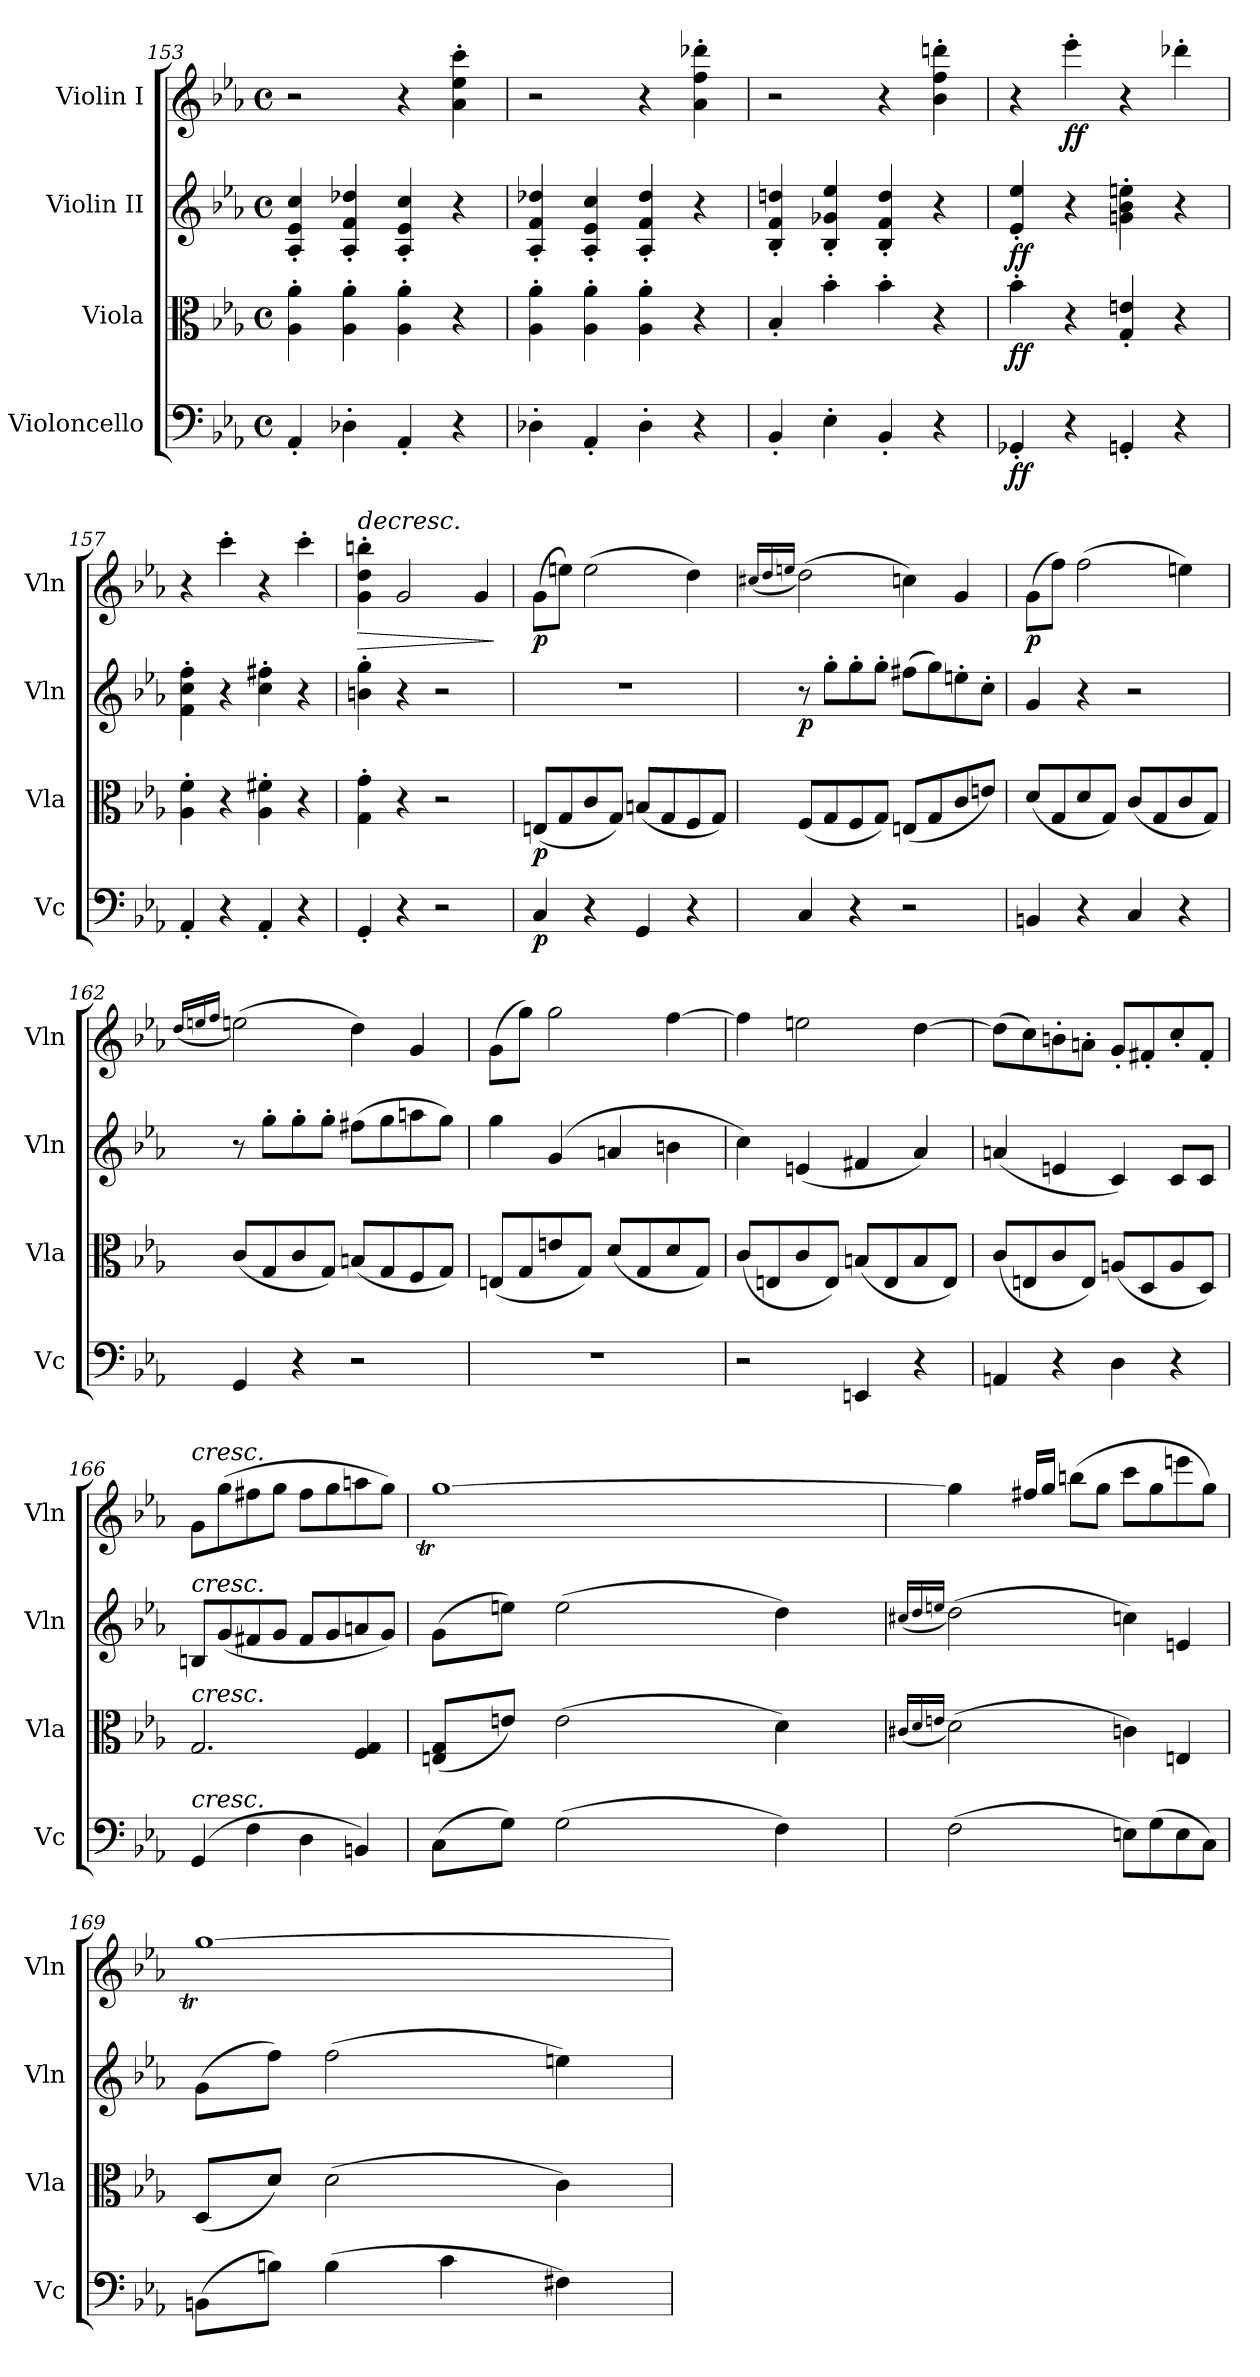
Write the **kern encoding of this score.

**kern	**dynam	**kern	**dynam	**kern	**dynam	**kern	**dynam
*part4	*part4	*part3	*part3	*part2	*part2	*part1	*part1
*staff4	*staff4	*staff3	*staff3	*staff2	*staff2	*staff1	*staff1
*I"Violoncello	*	*I"Viola	*	*I"Violin II	*	*I"Violin I	*
*I'Vc	*	*I'Vla	*	*I'Vln	*	*I'Vln	*
*clefF4	*	*clefC3	*	*clefG2	*	*clefG2	*
*k[b-e-a-]	*	*k[b-e-a-]	*	*k[b-e-a-]	*	*k[b-e-a-]	*
*M4/4	*	*M4/4	*	*M4/4	*	*M4/4	*
*met(c)	*	*met(c)	*	*met(c)	*	*met(c)	*
=153	=153	=153	=153	=153	=153	=153	=153
4AA-'/	.	4A-\' 4a-\'	.	4A-/' 4e-/' 4cc/'	.	2r	.
4D-X'\	.	4A-\' 4a-\'	.	4A-/' 4f/' 4dd-X/'	.	.	.
4AA-'/	.	4A-\' 4a-\'	.	4A-/' 4e-/' 4cc/'	.	4r	.
4r	.	4r	.	4r	.	4a-\' 4ee-\' 4ccc\'	.
=154	=154	=154	=154	=154	=154	=154	=154
4D-X'\	.	4A-\' 4a-\'	.	4A-/' 4f/' 4dd-X/'	.	2r	.
4AA-'/	.	4A-\' 4a-\'	.	4A-/' 4e-/' 4cc/'	.	.	.
4D-'\	.	4A-\' 4a-\'	.	4A-/' 4f/' 4dd-/'	.	4r	.
4r	.	4r	.	4r	.	4a-\' 4ff\' 4ddd-X\'	.
=155	=155	=155	=155	=155	=155	=155	=155
4BB-'/	.	4B-'/	.	4B-/' 4f/' 4ddn/'	.	2r	.
4E-'\	.	4b-'\	.	4B-/' 4g-X/' 4ee-/'	.	.	.
4BB-'/	.	4b-'\	.	4B-/' 4f/' 4dd/'	.	4r	.
4r	.	4r	.	4r	.	4b-\' 4ff\' 4dddn\'	.
=156	=156	=156	=156	=156	=156	=156	=156
!	!LO:DY:b	!	!LO:DY:b	!	!LO:DY:b	!	!
4GG-X'/	ff	4b-'\	ff	4e-/' 4ee-/'	ff	4r	.
!	!	!	!	!	!	!	!LO:DY:b
4r	.	4r	.	4r	.	4eee-'\	ff
4GGn'/	.	4G/' 4en/'	.	4gn\' 4b-\' 4een\'	.	4r	.
4r	.	4r	.	4r	.	4ddd-X'\	.
!!LO:LB:g=z
=157	=157	=157	=157	=157	=157	=157	=157
4AA-'/	.	4A-\' 4f\'	.	4f\' 4cc\' 4ff\'	.	4r	.
4r	.	4r	.	4r	.	4ccc'\	.
4AA-'/	.	4A-\' 4f#X\'	.	4cc\' 4ff#X\'	.	4r	.
4r	.	4r	.	4r	.	4ccc'\	.
=158	=158	=158	=158	=158	=158	=158	=158
!	!	!	!	!	!	!LO:TX:a:i:t=decresc.	!
!	!	!	!	!	!	!	!LO:HP:b
4GG'/	.	4G\' 4g\'	.	4bn\' 4gg\'	.	4g\' 4dd\' 4bbn\'	>
4r	.	4r	.	4r	.	2g/	.
2r	.	2r	.	2r	.	.	.
.	.	.	.	.	.	4g/	.
.	.	.	.	.	.	.	]
=159	=159	=159	=159	=159	=159	=159	=159
!	!LO:DY:b	!	!LO:DY:b	!	!	!	!LO:DY:b
4C/	p	(8En/L	p	1r	.	(8g\L	p
.	.	8G/	.	.	.	8een\J)	.
4r	.	8c/	.	.	.	(2ee\	.
.	.	8G/J)	.	.	.	.	.
4GG/	.	(8Bn/L	.	.	.	.	.
.	.	8G/	.	.	.	.	.
4r	.	8F/	.	.	.	4dd\)	.
.	.	8G/J)	.	.	.	.	.
=160	=160	=160	=160	=160	=160	=160	=160
.	.	.	.	.	.	(16qcc#X/LL	.
.	.	.	.	.	.	16qdd/	.
.	.	.	.	.	.	16qeen/JJ	.
!	!	!	!	!	!LO:DY:b	!	!
4C/	.	(8F/L	.	8r	p	(2dd\)	.
.	.	8G/	.	8gg'\L	.	.	.
4r	.	8F/	.	8gg'\	.	.	.
.	.	8G/J)	.	8gg'\J	.	.	.
2r	.	(8En/L	.	(8ff#X\L	.	4ccn\)	.
.	.	8G/	.	8gg\)	.	.	.
.	.	8c/	.	8een'\	.	4g/	.
.	.	8en/J)	.	8cc'\J	.	.	.
=161	=161	=161	=161	=161	=161	=161	=161
!	!	!	!	!	!	!	!LO:DY:b
4BBn/	.	(8d/L	.	4g/	.	(8g\L	p
.	.	8G/	.	.	.	8ff\J)	.
4r	.	8d/	.	4r	.	(2ff\	.
.	.	8G/J)	.	.	.	.	.
4C/	.	(8c/L	.	2r	.	.	.
.	.	8G/	.	.	.	.	.
4r	.	8c/	.	.	.	4een\)	.
.	.	8G/J)	.	.	.	.	.
!!LO:LB:g=z
=162	=162	=162	=162	=162	=162	=162	=162
.	.	.	.	.	.	(16qdd/LL	.
.	.	.	.	.	.	16qeen/	.
.	.	.	.	.	.	16qff/JJ	.
4GG/	.	(8c/L	.	8r	.	(2ee\)	.
.	.	8G/	.	8gg'\L	.	.	.
4r	.	8c/	.	8gg'\	.	.	.
.	.	8G/J)	.	8gg'\J	.	.	.
2r	.	(8Bn/L	.	(8ff#X\L	.	4dd\)	.
.	.	8G/	.	8gg\	.	.	.
.	.	8F/	.	8aan\	.	4g/	.
.	.	8G/J)	.	8gg\J)	.	.	.
=163	=163	=163	=163	=163	=163	=163	=163
1r	.	(8En/L	.	4gg\	.	(8g\L	.
.	.	8G/	.	.	.	8gg\J)	.
.	.	8en/	.	(4g/	.	2gg\	.
.	.	8G/J)	.	.	.	.	.
.	.	(8d/L	.	4an/	.	.	.
.	.	8G/	.	.	.	.	.
.	.	8d/	.	4bn\	.	[4ff\	.
.	.	8G/J)	.	.	.	.	.
=164	=164	=164	=164	=164	=164	=164	=164
2r	.	(8c/L	.	4cc\)	.	4ff\]	.
.	.	8En/	.	.	.	.	.
.	.	8c/	.	(4en/	.	2een\	.
.	.	8E/J)	.	.	.	.	.
4EEn/	.	(8Bn/L	.	4f#X/	.	.	.
.	.	8E/	.	.	.	.	.
4r	.	8B/	.	4a-/)	.	[4dd\	.
.	.	8E/J)	.	.	.	.	.
=165	=165	=165	=165	=165	=165	=165	=165
4AAn/	.	(8c/L	.	(4an/	.	(8dd\L]	.
.	.	8En/	.	.	.	8cc\)	.
4r	.	8c/	.	4en/	.	8bn'\	.
.	.	8E/J)	.	.	.	8an'\J	.
4D\	.	(8An/L	.	4c/)	.	8g'/L	.
.	.	8D/	.	.	.	8f#X'/	.
4r	.	8A/	.	8c/L	.	8cc'/	.
.	.	8D/J)	.	8c/J	.	8f#'/J	.
!!LO:PB:g=z
=166	=166	=166	=166	=166	=166	=166	=166
!	!	!	!	!	!	!LO:TX:a:i:t=cresc.	!
!	!	!	!	!LO:TX:a:i:t=cresc.	!	!	!
!	!	!LO:TX:a:i:t=cresc.	!	!	!	!	!
!LO:TX:a:i:t=cresc.	!	!	!	!	!	!	!
(4GG/	.	2.G/	.	8Bn/L	.	8g\L	.
.	.	.	.	(8g/	.	(8gg\	.
4F\	.	.	.	8f#X/	.	8ff#X\	.
.	.	.	.	8g/J	.	8gg\J	.
4D\	.	.	.	8f#/L	.	8ff#\L	.
.	.	.	.	8g/	.	8gg\	.
4BBn/)	.	4F/ 4G/	.	8an/	.	8aan\	.
.	.	.	.	8g/J)	.	8gg\J)	.
=167	=167	=167	=167	=167	=167	=167	=167
*	*	*	*	*	*	*^	*
*	*	*	*	*	*	*	*Xtuplet	*
(8C\L	.	(8En/ 8G/L	.	(8g\L	.	[1gg	24ggtyy	.
.	.	.	.	.	.	.	24aanyy	.
.	.	.	.	.	.	.	24ggyy	.
8G\J)	.	8en/J)	.	8een\J)	.	.	24aayy	.
.	.	.	.	.	.	.	24ggyy	.
.	.	.	.	.	.	.	24aayy	.
(2G\	.	(2e\	.	(2ee\	.	.	24ggyy	.
.	.	.	.	.	.	.	24aayy	.
.	.	.	.	.	.	.	24ggyy	.
.	.	.	.	.	.	.	24aayy	.
.	.	.	.	.	.	.	24ggyy	.
.	.	.	.	.	.	.	24aayy	.
.	.	.	.	.	.	.	24ggyy	.
.	.	.	.	.	.	.	24aayy	.
.	.	.	.	.	.	.	24ggyy	.
.	.	.	.	.	.	.	24aayy	.
.	.	.	.	.	.	.	24ggyy	.
.	.	.	.	.	.	.	24aayy	.
4F\)	.	4d\)	.	4dd\)	.	.	24ggyy	.
.	.	.	.	.	.	.	24aayy	.
.	.	.	.	.	.	.	24ggyy	.
.	.	.	.	.	.	.	24aayy	.
.	.	.	.	.	.	.	24ggyy	.
.	.	.	.	.	.	.	24aayy	.
=168	=168	=168	=168	=168	=168	=168	=168	=168
.	.	(16qc#X/LL	.	(16qcc#X/LL	.	.	.	.
.	.	16qd/	.	16qdd/	.	.	.	.
.	.	16qen/JJ	.	16qeen/JJ	.	.	.	.
(2F\	.	(2d\)	.	(2dd\)	.	4gg\]	24ggyy	.
.	.	.	.	.	.	.	24aanyy	.
.	.	.	.	.	.	.	24ggTTTyy	.
.	.	.	.	.	.	.	16ff#X/LL	.
.	.	.	.	.	.	.	16gg/JJ	.
.	.	.	.	.	.	(>8bbn\L	2.ryy	.
.	.	.	.	.	.	8gg\J	.	.
8En\L)	.	4cn\)	.	4ccn\)	.	8ccc\L	.	.
(8G\	.	.	.	.	.	8gg\	.	.
8E\	.	4En/	.	4en/	.	8eeen\	.	.
8C\J)	.	.	.	.	.	8gg\J)	.	.
=169	=169	=169	=169	=169	=169	=169	=169	=169
(8BBn\L	.	(8D/L	.	(8g\L	.	[1gg	24ggtyy	.
.	.	.	.	.	.	.	24aanyy	.
.	.	.	.	.	.	.	24ggyy	.
8Bn\J)	.	8d/J)	.	8ff\J)	.	.	24aayy	.
.	.	.	.	.	.	.	24ggyy	.
.	.	.	.	.	.	.	24aayy	.
(4B\	.	(2d\	.	(2ff\	.	.	24ggyy	.
.	.	.	.	.	.	.	24aayy	.
.	.	.	.	.	.	.	24ggyy	.
.	.	.	.	.	.	.	24aayy	.
.	.	.	.	.	.	.	24ggyy	.
.	.	.	.	.	.	.	24aayy	.
4c\	.	.	.	.	.	.	24ggyy	.
.	.	.	.	.	.	.	24aayy	.
.	.	.	.	.	.	.	24ggyy	.
.	.	.	.	.	.	.	24aayy	.
.	.	.	.	.	.	.	24ggyy	.
.	.	.	.	.	.	.	24aayy	.
4F#X\)	.	4c\)	.	4een\)	.	.	24ggyy	.
.	.	.	.	.	.	.	24aayy	.
.	.	.	.	.	.	.	24ggyy	.
.	.	.	.	.	.	.	24aayy	.
.	.	.	.	.	.	.	24ggyy	.
.	.	.	.	.	.	.	24aayy	.
*	*	*	*	*	*	*v	*v	*
=	=	=	=	=	=	=	=
*-	*-	*-	*-	*-	*-	*-	*-
